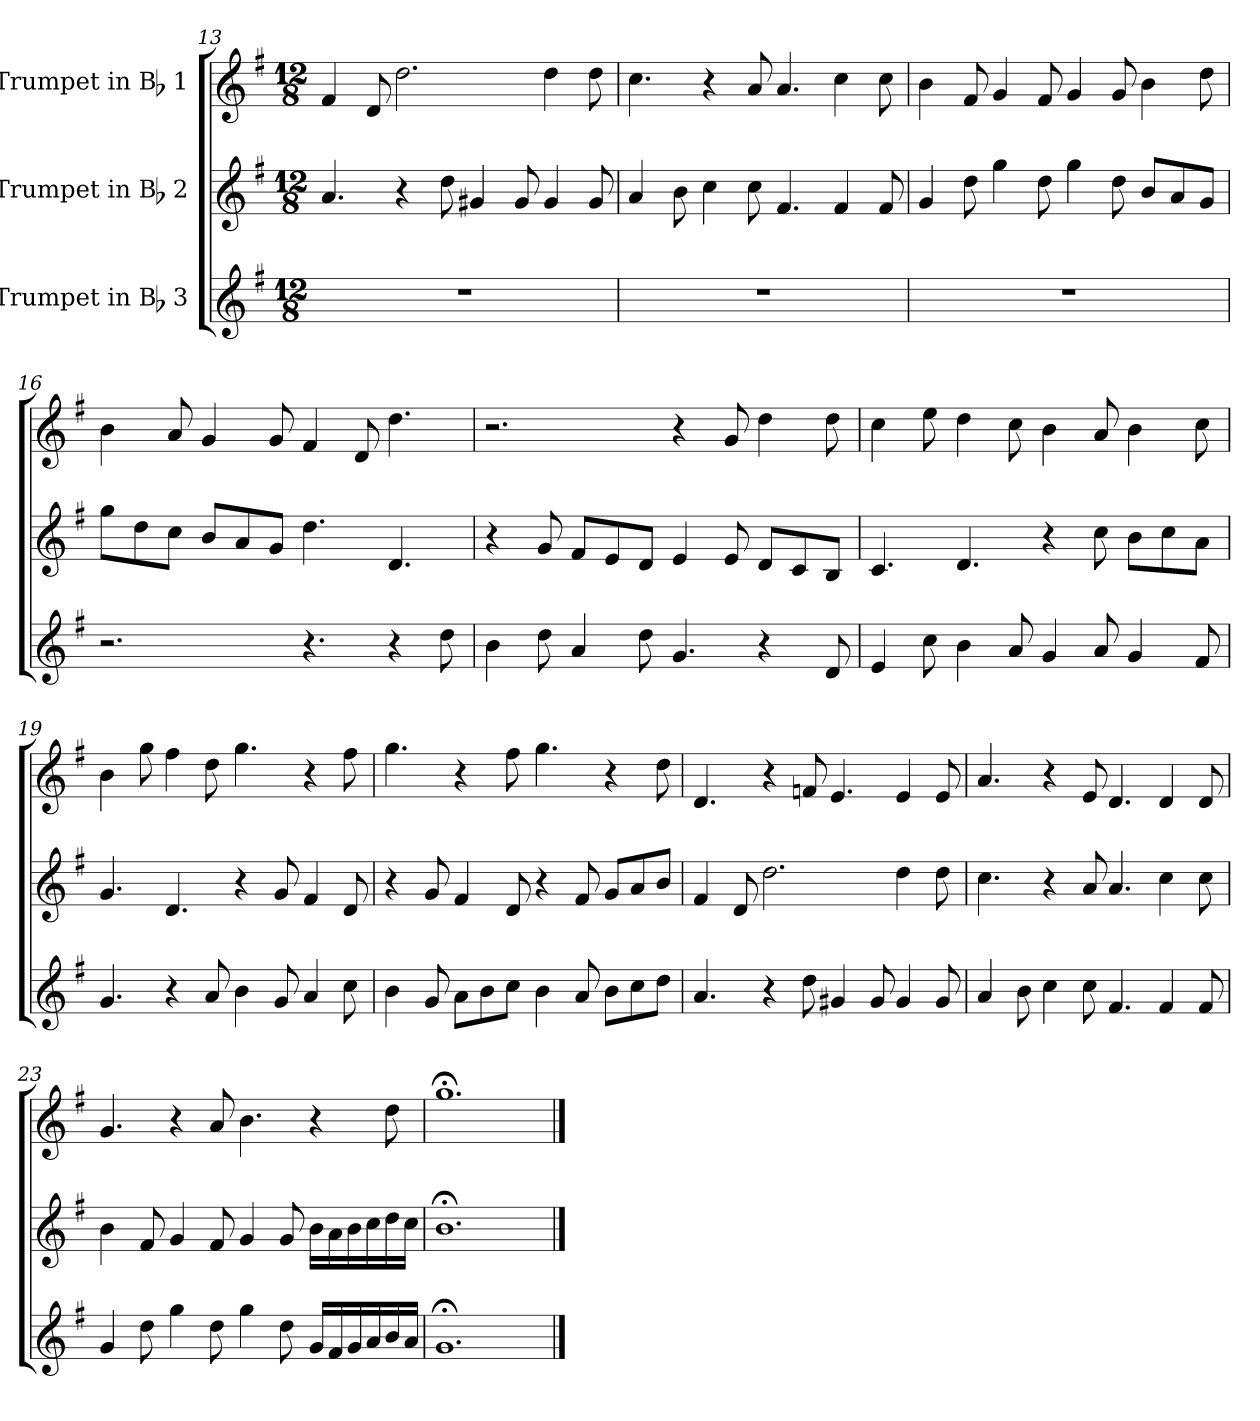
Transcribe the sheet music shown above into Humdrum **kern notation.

**kern	**kern	**kern
*part3	*part2	*part1
*staff3	*staff2	*staff1
*I"Trumpet in Bb 3	*I"Trumpet in Bb 2	*I"Trumpet in Bb 1
*clefG2	*clefG2	*clefG2
*ITrd1c2	*ITrd1c2	*ITrd1c2
*k[b-]	*k[b-]	*k[b-]
*F:	*F:	*F:
*M12/8	*M12/8	*M12/8
=13	=13	=13
1.r	4.g/	4e/
.	.	8c/
.	4r	2.cc\
.	8cc\	.
.	4f#X/	.
.	8f#/	.
.	4f#/	4cc\
.	8f#/	8cc\
!!LO:PB:g=z
=14	=14	=14
1.r	4g/	4.b-\
.	8a\	.
.	4b-\	4r
.	8b-\	8g/
.	4.e/	4.g/
.	4e/	4b-\
.	8e/	8b-\
=15	=15	=15
1.r	4f/	4a\
.	8cc\	8e/
.	4ff\	4f/
.	8cc\	8e/
.	4ff\	4f/
.	8cc\	8f/
.	8a/L	4a\
.	8g/	.
.	8f/J	8cc\
=16	=16	=16
2.r	8ff\L	4a\
.	8cc\	.
.	8b-\J	8g/
.	8a/L	4f/
.	8g/	.
.	8f/J	8f/
4.r	4.cc\	4e/
.	.	8c/
4r	4.c/	4.cc\
8cc\	.	.
!!LO:LB:g=z
=17	=17	=17
4a\	4r	2.r
8cc\	8f/	.
4g/	8e/L	.
.	8d/	.
8cc\	8c/J	.
4.f/	4d/	4r
.	8d/	8f/
4r	8c/L	4cc\
.	8B-/	.
8c/	8A/J	8cc\
=18	=18	=18
4d/	4.B-/	4b-\
8b-\	.	8dd\
4a\	4.c/	4cc\
8g/	.	8b-\
4f/	4r	4a\
8g/	8b-\	8g/
4f/	8a\L	4a\
.	8b-\	.
8e/	8g\J	8b-\
=19	=19	=19
4.f/	4.f/	4a\
.	.	8ff\
4r	4.c/	4ee\
8g/	.	8cc\
4a\	4r	4.ff\
8f/	8f/	.
4g/	4e/	4r
8b-\	8c/	8ee\
!!LO:LB:g=z
=20	=20	=20
4a\	4r	4.ff\
8f/	8f/	.
8g\L	4e/	4r
8a\	.	.
8b-\J	8c/	8ee\
4a\	4r	4.ff\
8g/	8e/	.
8a\L	8f/L	4r
8b-\	8g/	.
8cc\J	8a/J	8cc\
=21	=21	=21
4.g/	4e/	4.c/
.	8c/	.
4r	2.cc\	4r
8cc\	.	8e-X/
4f#X/	.	4.d/
8f#/	.	.
4f#/	4cc\	4d/
8f#/	8cc\	8d/
=22	=22	=22
4g/	4.b-\	4.g/
8a\	.	.
4b-\	4r	4r
8b-\	8g/	8d/
4.e/	4.g/	4.c/
4e/	4b-\	4c/
8e/	8b-\	8c/
!!LO:LB:g=z
=23	=23	=23
4f/	4a\	4.f/
8cc\	8e/	.
4ff\	4f/	4r
8cc\	8e/	8g/
4ff\	4f/	4.a\
8cc\	8f/	.
16f/LL	16a\LL	4r
16e/	16g\	.
16f/	16a\	.
16g/	16b-\	.
16a/	16cc\	8cc\
16g/JJ	16b-\JJ	.
=24	=24	=24
1.f;<	1.a;<	1.ff;<
==	==	==
*-	*-	*-
